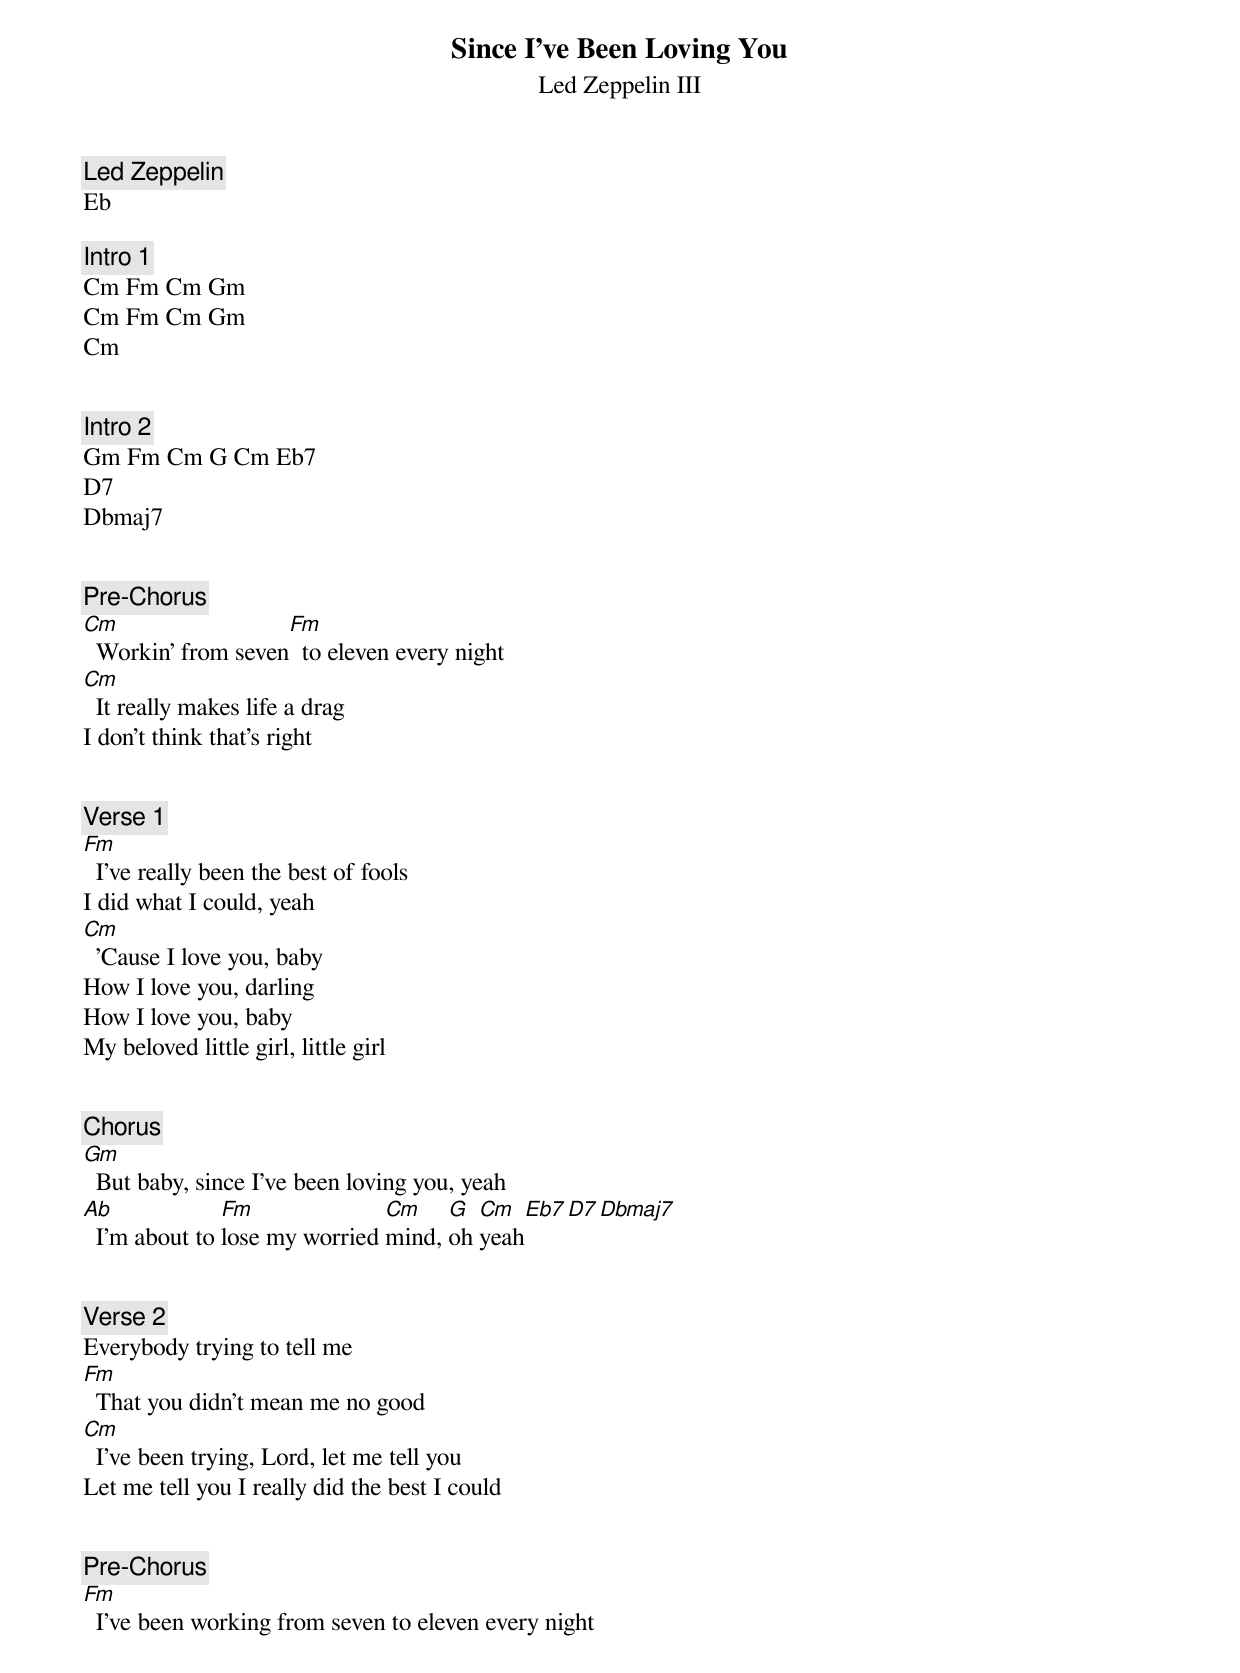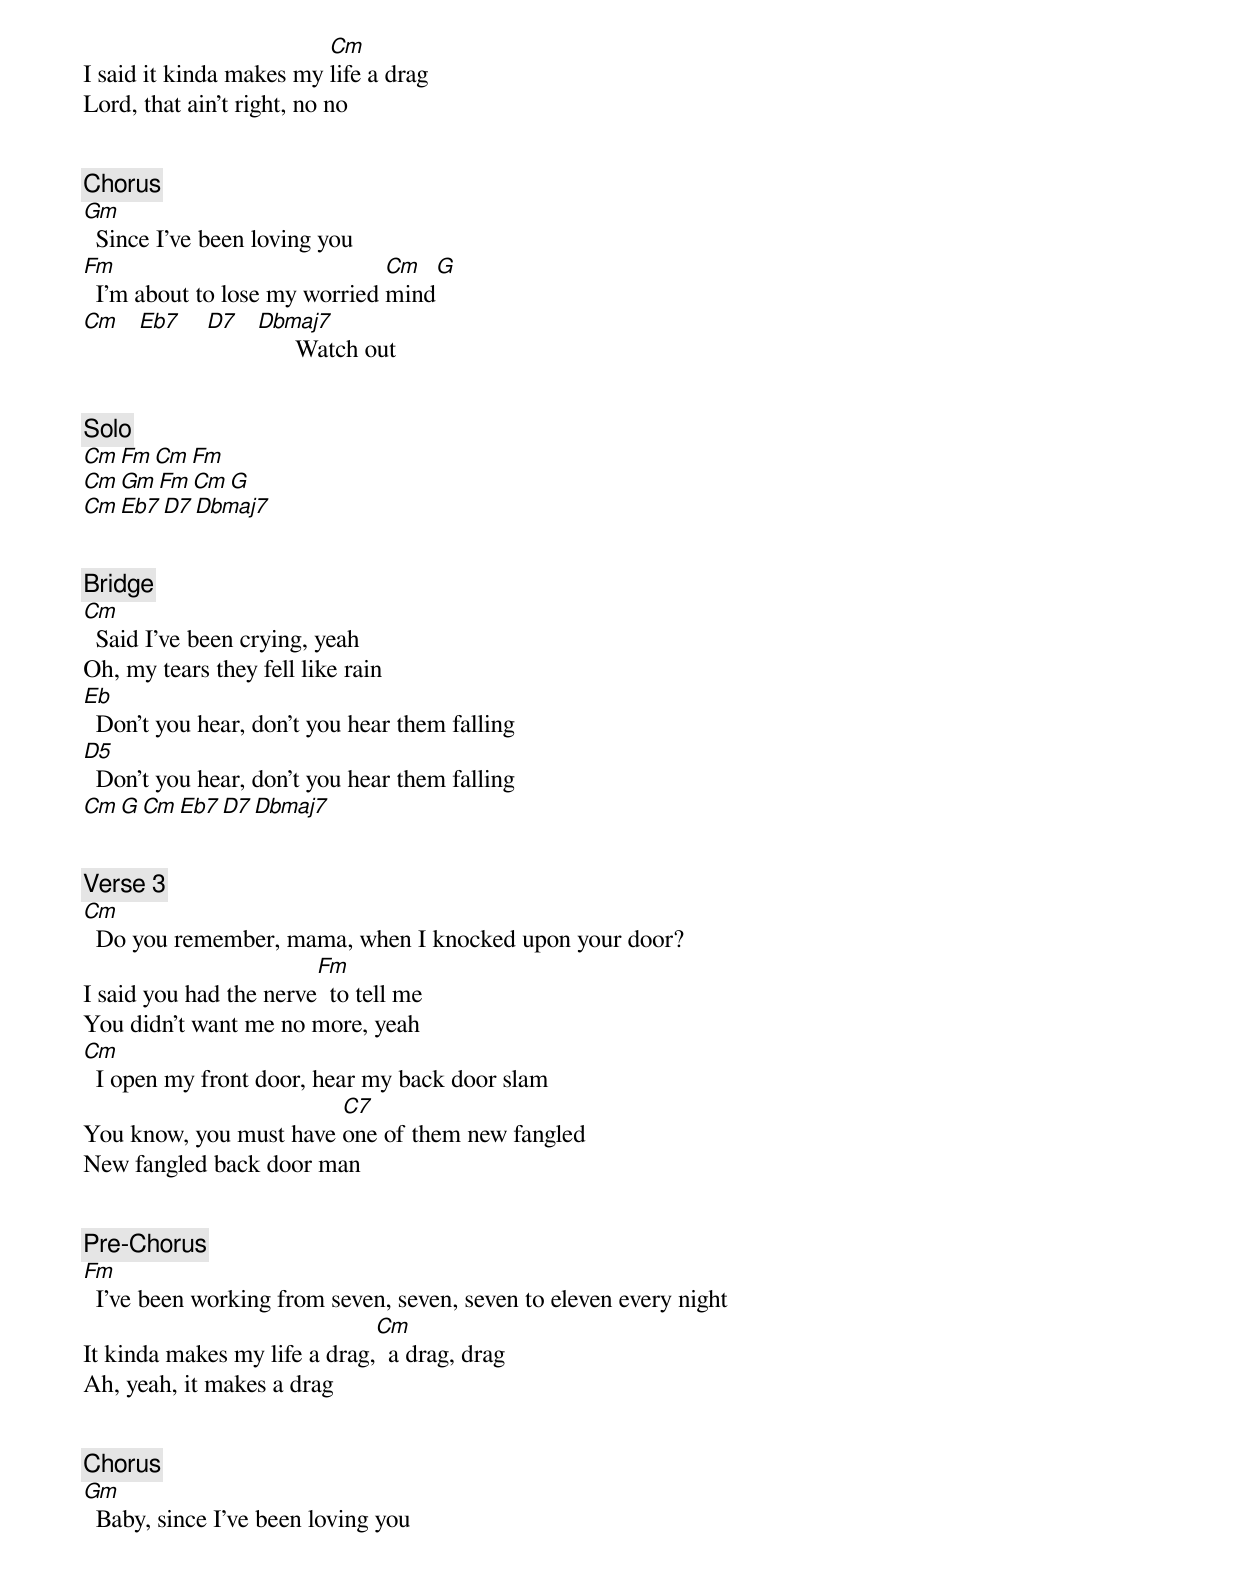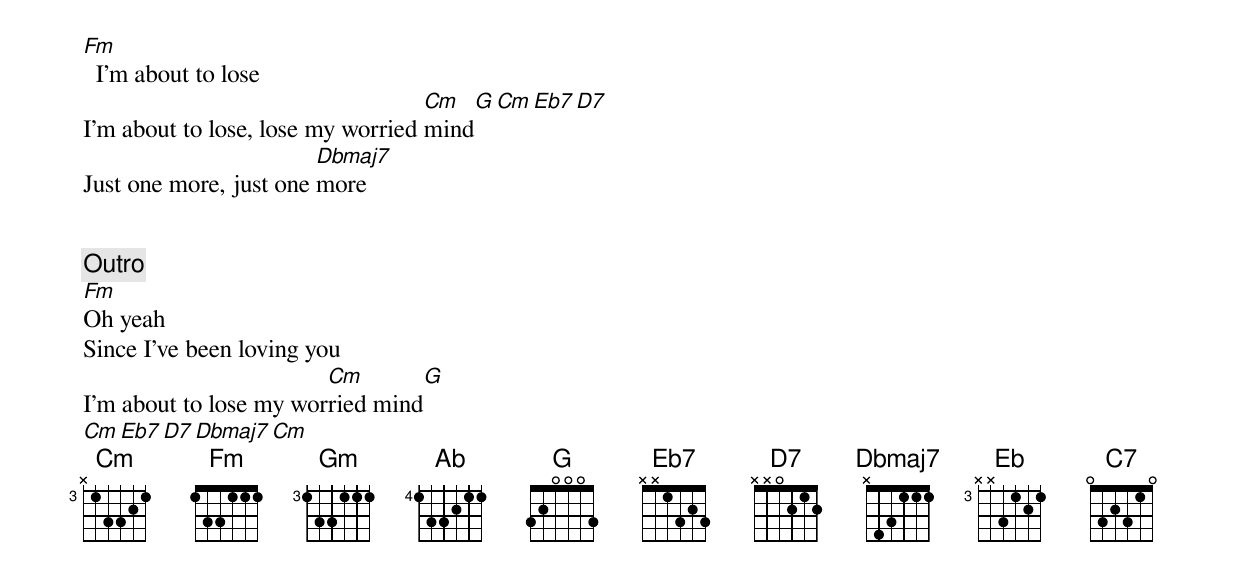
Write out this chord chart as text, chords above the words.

Since I've Been Loving You
Led Zeppelin III
Led Zeppelin
Eb

[Intro 1]
Cm Fm Cm Gm
Cm Fm Cm Gm
Cm


[Intro 2]
Gm Fm Cm G Cm Eb7
D7
Dbmaj7


[Pre-Chorus]
Cm                  Fm
  Workin' from seven  to eleven every night
Cm
  It really makes life a drag
I don't think that's right


[Verse 1]
Fm
  I've really been the best of fools
I did what I could, yeah
Cm
  'Cause I love you, baby
How I love you, darling
How I love you, baby
My beloved little girl, little girl


[Chorus]
Gm
  But baby, since I've been loving you, yeah
Ab             Fm              Cm    G  Cm  Eb7 D7 Dbmaj7
  I'm about to lose my worried mind, oh yeah


[Verse 2]
Everybody trying to tell me
Fm
  That you didn't mean me no good
Cm
  I've been trying, Lord, let me tell you
Let me tell you I really did the best I could


[Pre-Chorus]
Fm
  I've been working from seven to eleven every night
                         Cm
I said it kinda makes my life a drag
Lord, that ain't right, no no


[Chorus]
Gm
  Since I've been loving you
Fm                             Cm  G
  I'm about to lose my worried mind
Cm Eb7 D7 Dbmaj7
                Watch out


[Solo]
Cm Fm Cm Fm
Cm Gm Fm Cm G
Cm Eb7 D7 Dbmaj7


[Bridge]
Cm
  Said I've been crying, yeah
Oh, my tears they fell like rain
Eb
  Don't you hear, don't you hear them falling
D5
  Don't you hear, don't you hear them falling
Cm G Cm Eb7 D7 Dbmaj7


[Verse 3]
Cm
  Do you remember, mama, when I knocked upon your door?
                        Fm
I said you had the nerve  to tell me
You didn't want me no more, yeah
Cm
  I open my front door, hear my back door slam
                        C7
You know, you must have one of them new fangled
New fangled back door man


[Pre-Chorus]
Fm
  I've been working from seven, seven, seven to eleven every night
                              Cm
It kinda makes my life a drag,  a drag, drag
Ah, yeah, it makes a drag


[Chorus]
Gm
  Baby, since I've been loving you
Fm
  I'm about to lose
                                   Cm  G Cm Eb7 D7
I'm about to lose, lose my worried mind
                        Dbmaj7
Just one more, just one more


[Outro]
Fm
Oh yeah
Since I've been loving you
                        Cm       G
I'm about to lose my worried mind
Cm Eb7 D7 Dbmaj7 Cm
